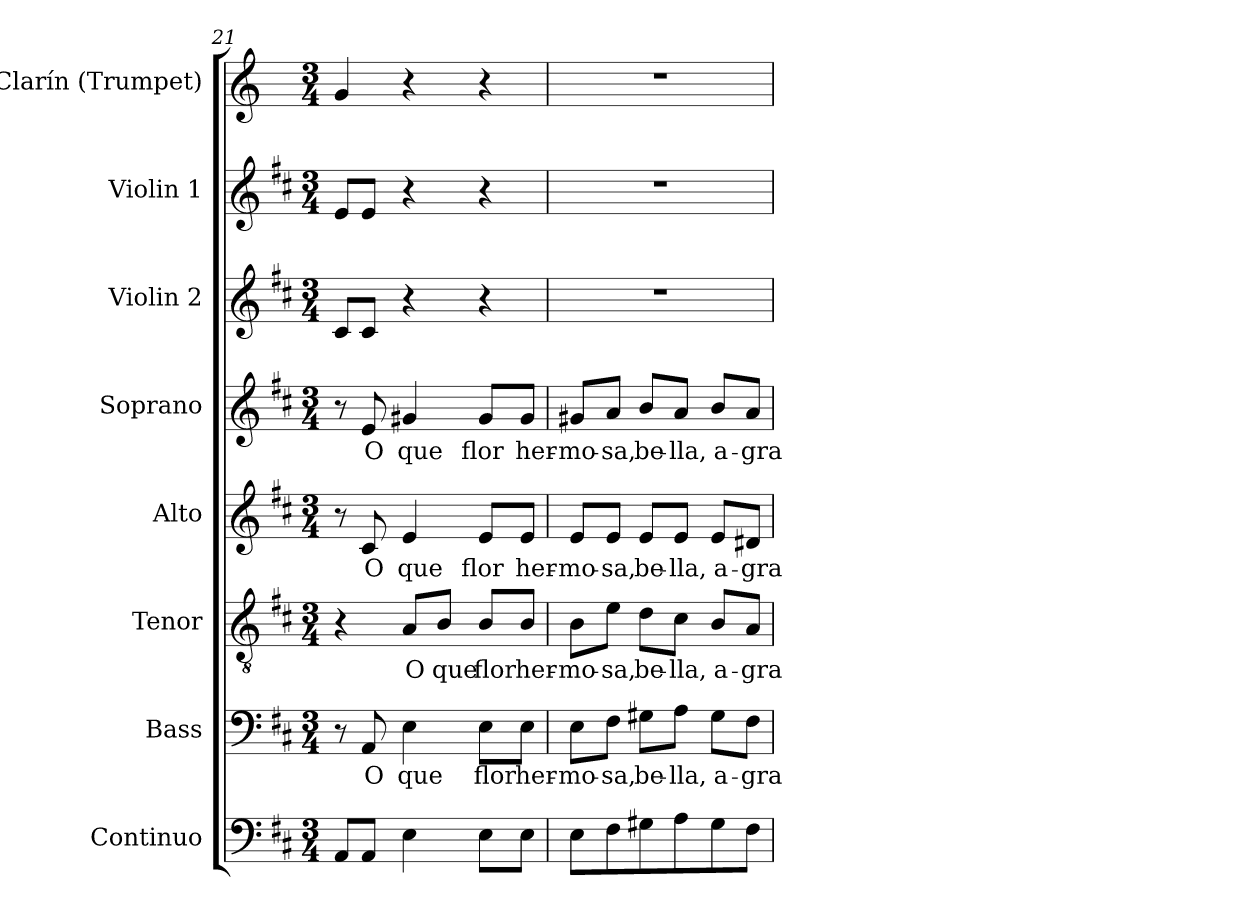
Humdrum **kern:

**kern	**kern	**text	**kern	**text	**kern	**text	**kern	**text	**kern	**kern	**kern
*part8	*part7	*part7	*part6	*part6	*part5	*part5	*part4	*part4	*part3	*part2	*part1
*staff8	*staff7	*staff7	*staff6	*staff6	*staff5	*staff5	*staff4	*staff4	*staff3	*staff2	*staff1
*I"Continuo	*I"Bass	*	*I"Tenor	*	*I"Alto	*	*I"Soprano	*	*I"Violin 2	*I"Violin 1	*I"Clarín (Trumpet)
*I'Cont.	*I'B.	*	*I'T.	*	*I'A.	*	*I'S.	*	*I'Vln. 2	*I'Vln. 1	*I'Tpt.
*clefF4	*clefF4	*	*clefGv2	*	*clefG2	*	*clefG2	*	*clefG2	*clefG2	*clefG2
*	*	*	*ITrd7c12	*	*	*	*	*	*	*	*ITrd-1c-2
*k[f#c#]	*k[f#c#]	*	*k[f#c#]	*	*k[f#c#]	*	*k[f#c#]	*	*k[f#c#]	*k[f#c#]	*k[f#c#]
*D:	*D:	*	*D:	*	*D:	*	*D:	*	*D:	*D:	*D:
*M3/4	*M3/4	*	*M3/4	*	*M3/4	*	*M3/4	*	*M3/4	*M3/4	*M3/4
=21	=21	=21	=21	=21	=21	=21	=21	=21	=21	=21	=21
8AAi/L	8r	.	4r	.	8r	.	8r	.	8c#i/L	8ei/L	4ai/
!	!	!LO:LY:b:color=#000000	!	!	!	!	!	!	!	!	!
!	!	!	!	!	!	!LO:LY:b:color=#000000	!	!	!	!	!
!	!	!	!	!	!	!	!	!LO:LY:b:color=#000000	!	!	!
8AAi/J	8AAi/	O	.	.	8c#i/	O	8ei/	O	8c#i/J	8ei/J	.
!	!	!LO:LY:b:color=#000000	!	!	!	!	!	!	!	!	!
!	!	!	!	!LO:LY:b:color=#000000	!	!	!	!	!	!	!
!	!	!	!	!	!	!LO:LY:b:color=#000000	!	!	!	!	!
!	!	!	!	!	!	!	!	!LO:LY:b:color=#000000	!	!	!
4Ei\	4Ei\	que	8AAi/L	O	4ei/	que	4g#Xi/	que	4r	4r	4r
!	!	!	!	!LO:LY:b:color=#000000	!	!	!	!	!	!	!
.	.	.	8BBi/J	que	.	.	.	.	.	.	.
!	!	!LO:LY:b:color=#000000	!	!	!	!	!	!	!	!	!
!	!	!	!	!LO:LY:b:color=#000000	!	!	!	!	!	!	!
!	!	!	!	!	!	!LO:LY:b:color=#000000	!	!	!	!	!
!	!	!	!	!	!	!	!	!LO:LY:b:color=#000000	!	!	!
8Ei\L	8Ei\L	flor	8BBi/L	flor	8ei/L	flor	8g#i/L	flor	4r	4r	4r
!	!	!LO:LY:b:color=#000000	!	!	!	!	!	!	!	!	!
!	!	!	!	!LO:LY:b:color=#000000	!	!	!	!	!	!	!
!	!	!	!	!	!	!LO:LY:b:color=#000000	!	!	!	!	!
!	!	!	!	!	!	!	!	!LO:LY:b:color=#000000	!	!	!
8Ei\J	8Ei\J	her-	8BBi/J	her-	8ei/J	her-	8g#i/J	her-	.	.	.
=22	=22	=22	=22	=22	=22	=22	=22	=22	=22	=22	=22
!	!	!LO:LY:b:color=#000000	!	!	!	!	!	!	!	!	!
!	!	!	!	!LO:LY:b:color=#000000	!	!	!	!	!	!	!
!	!	!	!	!	!	!LO:LY:b:color=#000000	!	!	!	!	!
!	!	!	!	!	!	!	!	!LO:LY:b:color=#000000	!LO:N:vis=1	!LO:N:vis=1	!LO:N:vis=1
8Ei\L	8Ei\L	-mo-	8BBi\L	-mo-	8ei/L	-mo-	8g#Xi/L	-mo-	2.r	2.r	2.r
!	!	!LO:LY:b:color=#000000	!	!	!	!	!	!	!	!	!
!	!	!	!	!LO:LY:b:color=#000000	!	!	!	!	!	!	!
!	!	!	!	!	!	!LO:LY:b:color=#000000	!	!	!	!	!
!	!	!	!	!	!	!	!	!LO:LY:b:color=#000000	!	!	!
8F#i\	8F#i\J	-sa,	8Ei\J	-sa,	8ei/J	-sa,	8ai/J	-sa,	.	.	.
!	!	!LO:LY:b:color=#000000	!	!	!	!	!	!	!	!	!
!	!	!	!	!LO:LY:b:color=#000000	!	!	!	!	!	!	!
!	!	!	!	!	!	!LO:LY:b:color=#000000	!	!	!	!	!
!	!	!	!	!	!	!	!	!LO:LY:b:color=#000000	!	!	!
8G#Xi\	8G#Xi\L	be-	8Di\L	be-	8ei/L	be-	8bi/L	be-	.	.	.
!	!	!LO:LY:b:color=#000000	!	!	!	!	!	!	!	!	!
!	!	!	!	!LO:LY:b:color=#000000	!	!	!	!	!	!	!
!	!	!	!	!	!	!LO:LY:b:color=#000000	!	!	!	!	!
!	!	!	!	!	!	!	!	!LO:LY:b:color=#000000	!	!	!
8Ai\	8Ai\J	-lla,	8C#i\J	-lla,	8ei/J	-lla,	8ai/J	-lla,	.	.	.
!	!	!LO:LY:b:color=#000000	!	!	!	!	!	!	!	!	!
!	!	!	!	!LO:LY:b:color=#000000	!	!	!	!	!	!	!
!	!	!	!	!	!	!LO:LY:b:color=#000000	!	!	!	!	!
!	!	!	!	!	!	!	!	!LO:LY:b:color=#000000	!	!	!
8G#i\	8G#i\L	a-	8BBi/L	a-	8ei/L	a-	8bi/L	a-	.	.	.
!	!	!LO:LY:b:color=#000000	!	!	!	!	!	!	!	!	!
!	!	!	!	!LO:LY:b:color=#000000	!	!	!	!	!	!	!
!	!	!	!	!	!	!LO:LY:b:color=#000000	!	!	!	!	!
!	!	!	!	!	!	!	!	!LO:LY:b:color=#000000	!	!	!
8F#i\J	8F#i\J	-gra-	8AAi/J	-gra-	8d#Xi/J	-gra-	8ai/J	-gra-	.	.	.
=	=	=	=	=	=	=	=	=	=	=	=
*-	*-	*-	*-	*-	*-	*-	*-	*-	*-	*-	*-
